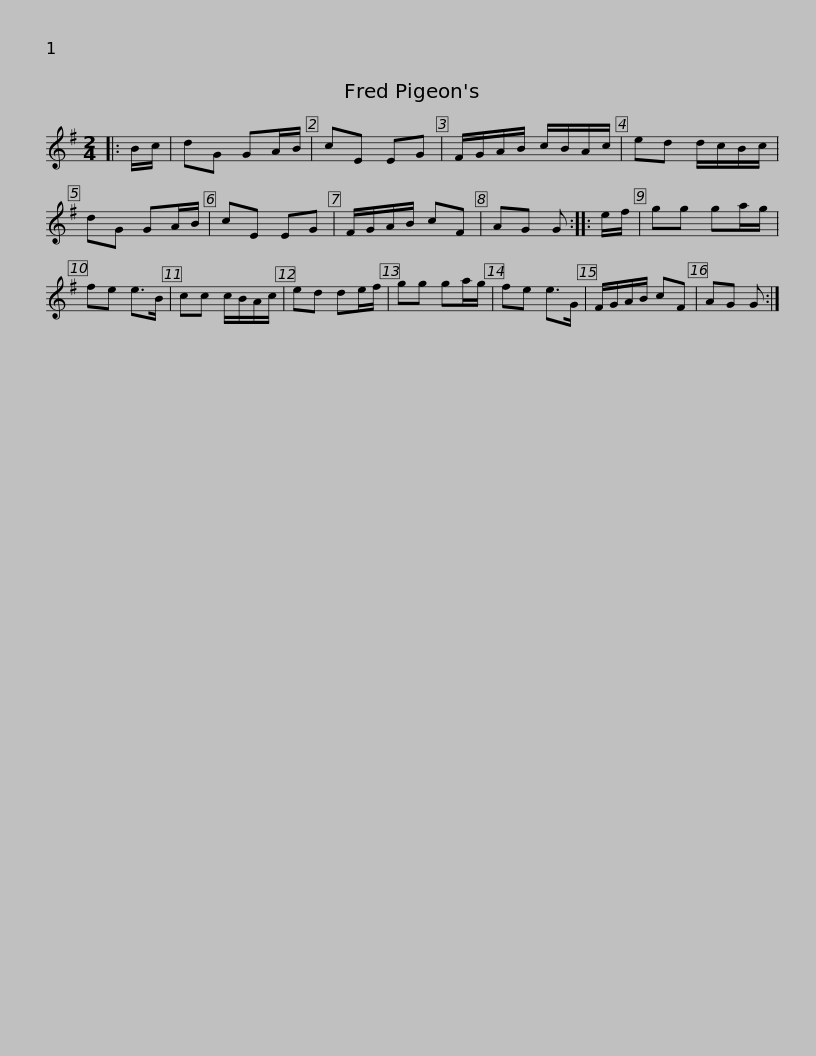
X:1
L:1/8
M:2/4
I:linebreak $
K:G
V:1 treble
V:1
|: B/c/ | dG GA/B/ | cE EG | F/G/A/B/ c/B/A/c/ | ed d/c/B/c/ | %5
 dG GA/B/ | cE EG | F/G/A/B/ cF | AG G ::$ e/f/ | %10
 gg ga/g/ | fe e>B | cc c/B/A/c/ | ed de/f/ | gg ga/g/ | %15
 fe e>G | F/G/A/B/ cF | AG G :| %18
